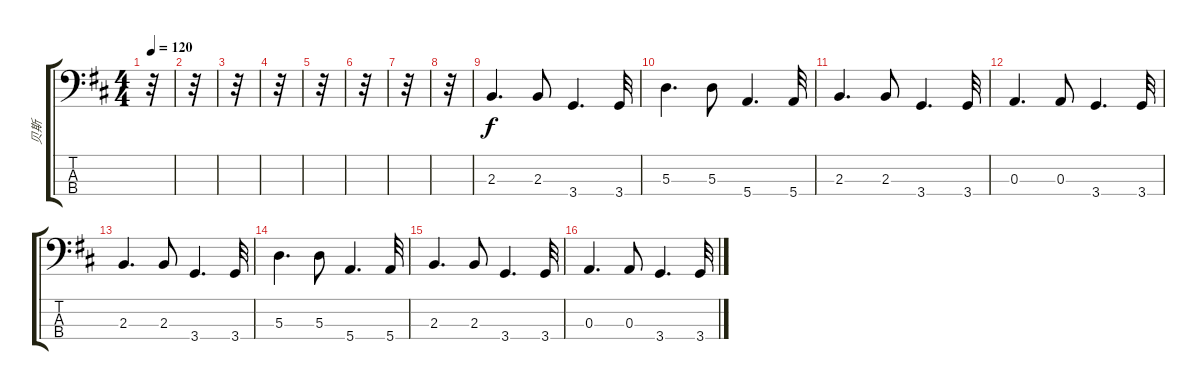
\track ("贝斯" "贝斯") {instrument acousticbass}
\staff {score tabs}
\tuning (G2 D2 A1 E1) {hide}
\ts (4 4)
\tempo 120
\clef f4
\ks d
r.32{dy f} |
r.32 |
r.32 |
r.32 |
r.32 |
r.32 |
r.32 |
r.32 |
2.3.4{d} 2.3.8 3.4.4{d} 3.4.32 |
5.3.4{d} 5.3.8 5.4.4{d} 5.4.32 |
2.3.4{d} 2.3.8 3.4.4{d} 3.4.32 |
0.3.4{d} 0.3.8 3.4.4{d} 3.4.32 |
2.3.4{d} 2.3.8 3.4.4{d} 3.4.32 |
5.3.4{d} 5.3.8 5.4.4{d} 5.4.32 |
2.3.4{d} 2.3.8 3.4.4{d} 3.4.32 |
0.3.4{d} 0.3.8 3.4.4{d} 3.4.32
